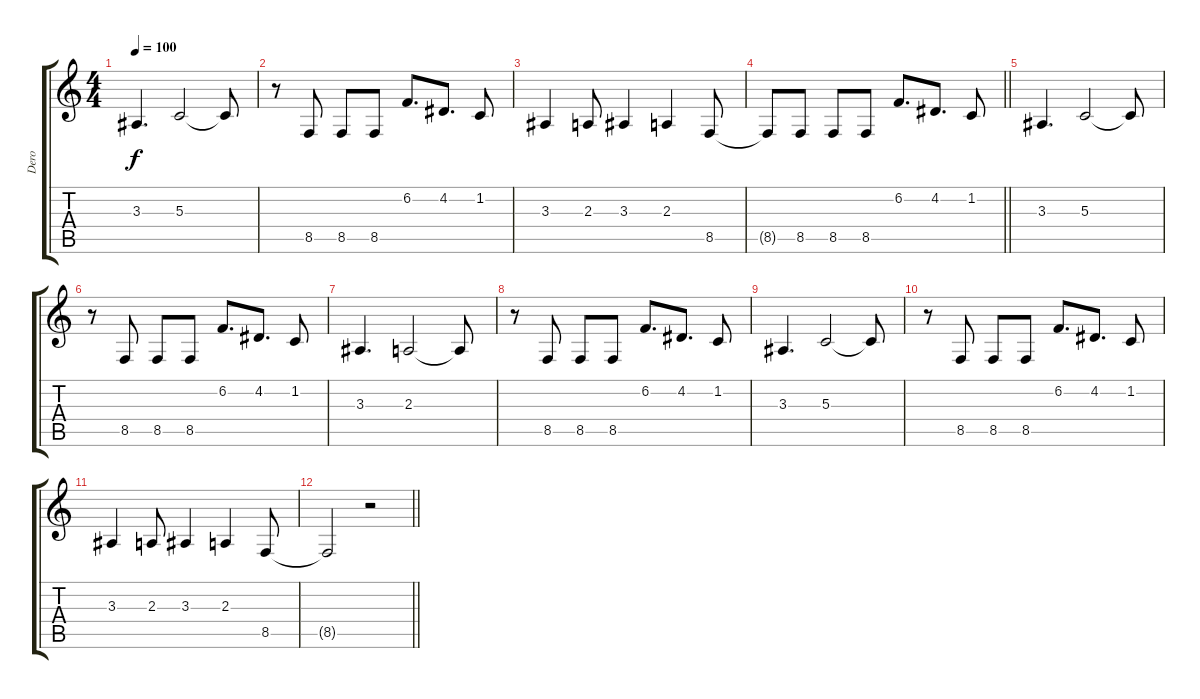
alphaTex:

\track ("Dero" "Dero") {instrument choiraahs}
\staff {score tabs}
\tuning (E4 B3 G3 D3 A2 E2) {hide}
\ts (4 4)
\tempo 100
\clef g2
\ks c
3.3.4{d dy f} 5.3.2 5.3{t}.8 |
r.8 8.5.8 8.5.8 8.5.8 6.2.8{d} 4.2.8{d} 1.2.8 |
3.3.4 2.3.8 3.3.4 2.3.4 8.5.8 |
\barLineRight lightlight
8.5{t}.8 8.5.8 8.5.8 8.5.8 6.2.8{d} 4.2.8{d} 1.2.8 |
3.3.4{d} 5.3.2 5.3{t}.8 |
r.8 8.5.8 8.5.8 8.5.8 6.2.8{d} 4.2.8{d} 1.2.8 |
3.3.4{d} 2.3.2 2.3{t}.8 |
r.8 8.5.8 8.5.8 8.5.8 6.2.8{d} 4.2.8{d} 1.2.8 |
3.3.4{d} 5.3.2 5.3{t}.8 |
r.8 8.5.8 8.5.8 8.5.8 6.2.8{d} 4.2.8{d} 1.2.8 |
3.3.4 2.3.8 3.3.4 2.3.4 8.5.8 |
\barLineRight lightlight
8.5{t}.2 r.2
